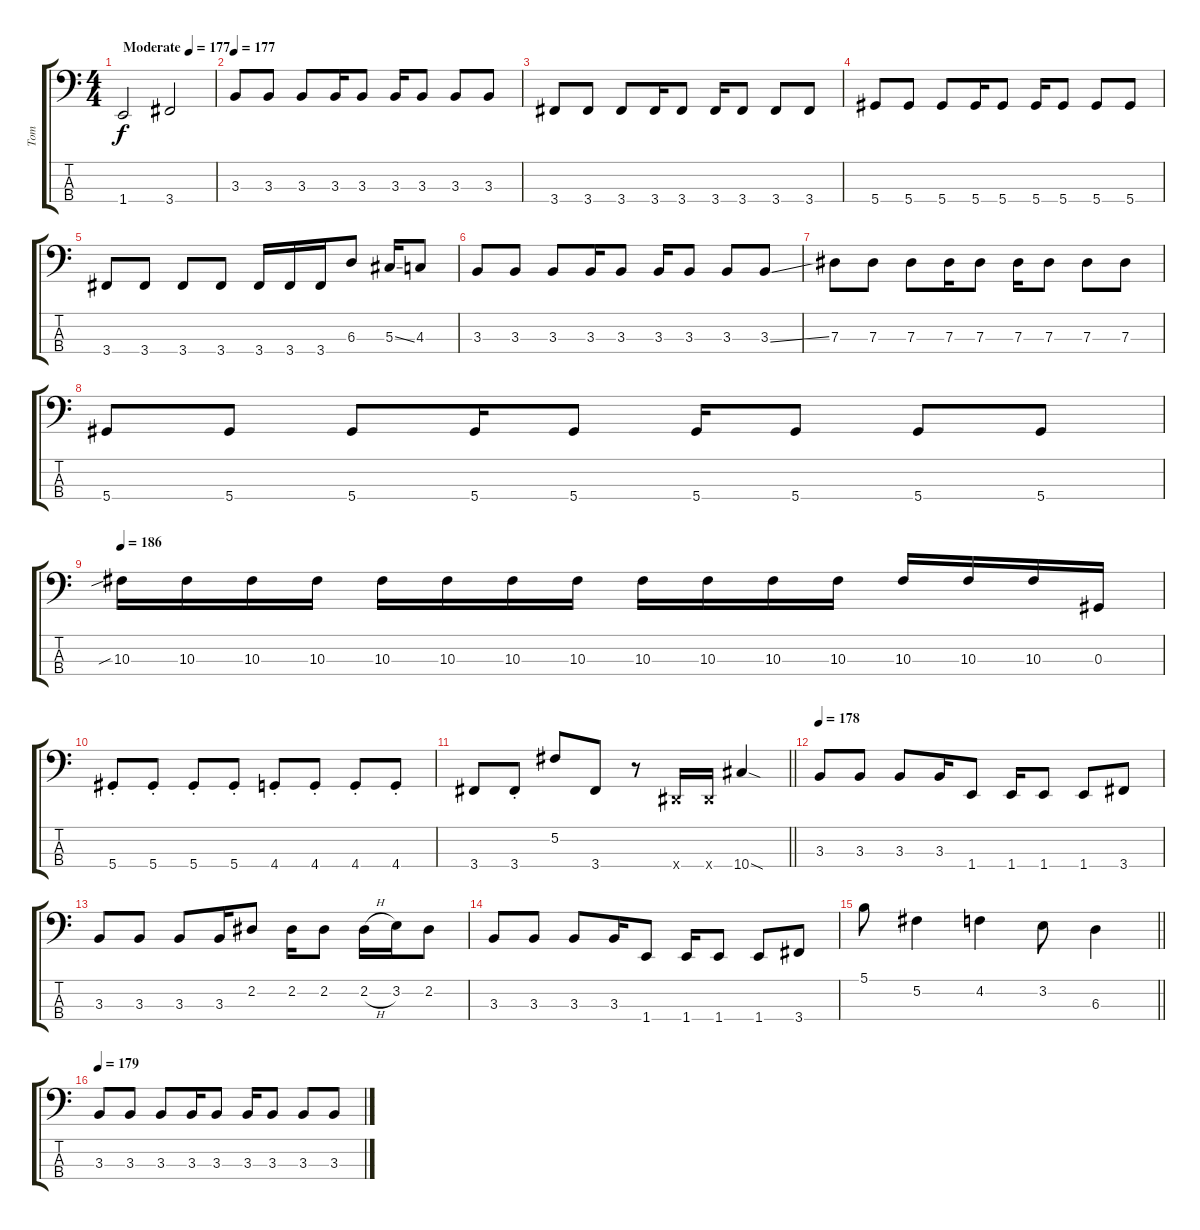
\track ("Tom" "Tom") {instrument electricbasspick}
\staff {score tabs}
\tuning (Gb2 Db2 Ab1 Eb1) {hide}
\ts (4 4)
\tempo (177 "Moderate")
\tempo 155
\tempo (177 "Moderate")
\clef f4
\ks c
1.4.2{dy f instrument electricbasspick} 3.4.2 |
\tempo 177
3.3.8 3.3.8 3.3.8 3.3.16 3.3.8 3.3.16 3.3.8 3.3.8 3.3.8 |
3.4.8 3.4.8 3.4.8 3.4.16 3.4.8 3.4.16 3.4.8 3.4.8 3.4.8 |
5.4.8 5.4.8 5.4.8 5.4.16 5.4.8 5.4.16 5.4.8 5.4.8 5.4.8 |
3.4.8 3.4.8 3.4.8 3.4.8 3.4.16 3.4.16 3.4.16 6.3.8 5.3{ss}.16 4.3.8 |
3.3.8 3.3.8 3.3.8 3.3.16 3.3.8 3.3.16 3.3.8 3.3.8 3.3{ss}.8 |
7.3.8 7.3.8 7.3.8 7.3.16 7.3.8 7.3.16 7.3.8 7.3.8 7.3.8 |
5.4.8 5.4.8 5.4.8 5.4.16 5.4.8 5.4.16 5.4.8 5.4.8 5.4.8 |
\tempo 186
10.3{sib}.16 10.3.16 10.3.16 10.3.16 10.3.16 10.3.16 10.3.16 10.3.16 10.3.16 10.3.16 10.3.16 10.3.16 10.3.16 10.3.16 10.3.16 0.3.16 |
5.4{st}.8 5.4{st}.8 5.4{st}.8 5.4{st}.8 4.4{st}.8 4.4{st}.8 4.4{st}.8 4.4{st}.8 |
\barLineRight lightlight
3.4.8 3.4{st}.8 5.2.8 3.4.8 r.8 0.4{x}.16 0.4{x}.16 10.4{sod}.4 |
\section ("" "")
\tempo 178
3.3.8 3.3.8 3.3.8 3.3.16 1.4.8 1.4.16 1.4.8 1.4.8 3.4.8 |
3.3.8 3.3.8 3.3.8 3.3.16 2.2.8 2.2.16 2.2.8 2.2{h}.16 3.2.16 2.2.8 |
3.3.8 3.3.8 3.3.8 3.3.16 1.4.8 1.4.16 1.4.8 1.4.8 3.4.8 |
\barLineRight lightlight
5.1.8 5.2.4 4.2.4 3.2.8 6.3.4 |
\section ("" "")
\tempo 179
3.3.8 3.3.8 3.3.8 3.3.16 3.3.8 3.3.16 3.3.8 3.3.8 3.3.8
